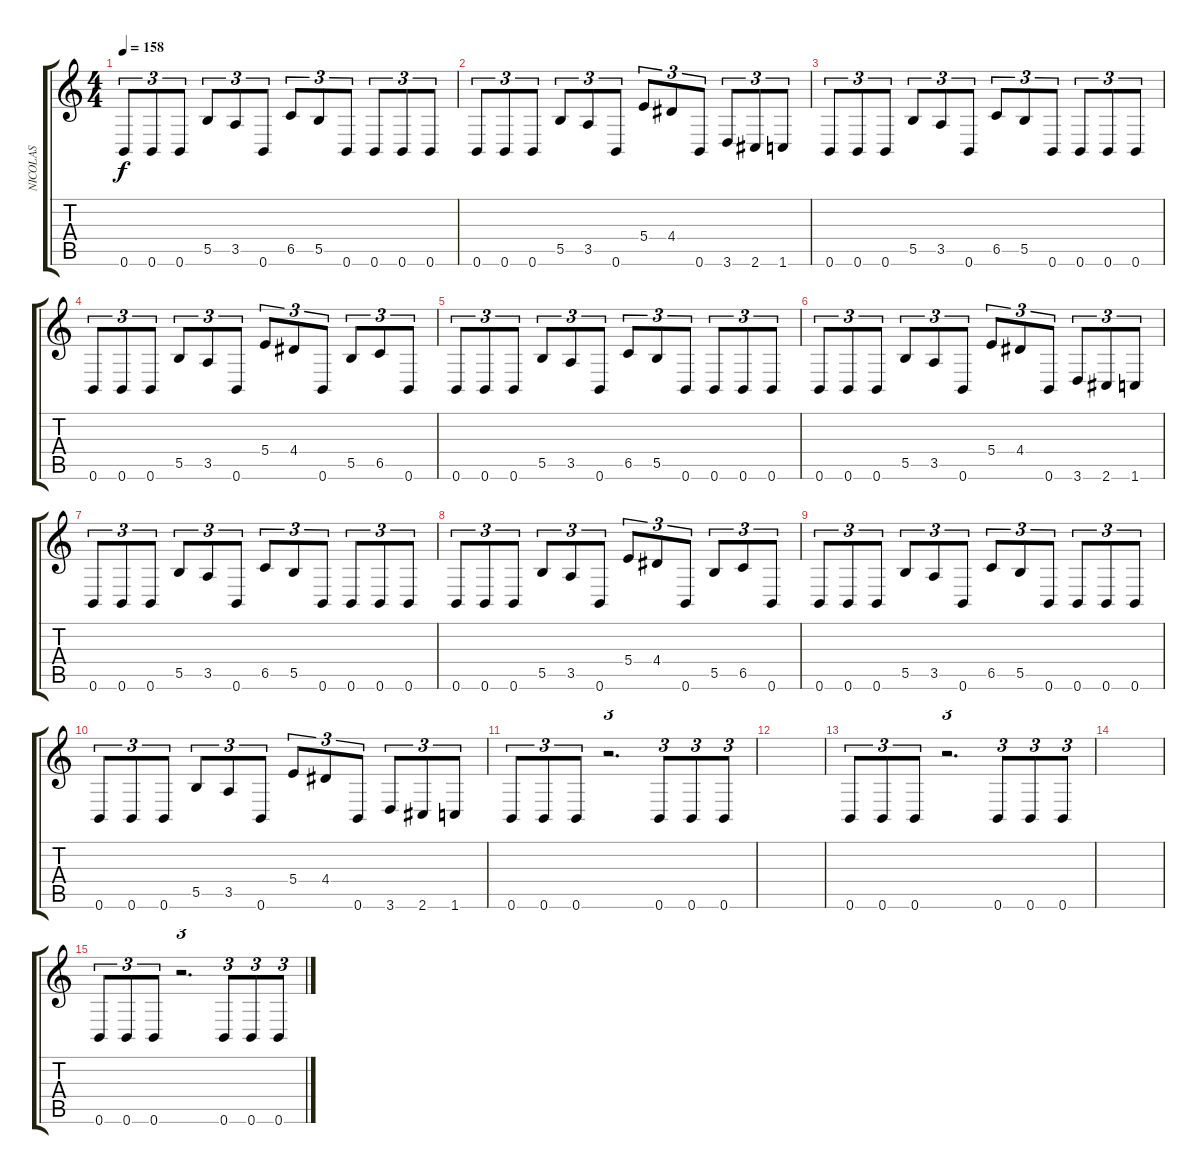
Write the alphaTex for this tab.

\track ("NICOLAS" "NICOLAS") {instrument overdrivenguitar}
\staff {score tabs}
\tuning (Db4 Ab3 E3 B2 Gb2 B1) {hide}
\ts (4 4)
\tempo 158
\clef g2
\ks c
0.6.8{tu (3 2) dy f} 0.6.8{tu (3 2)} 0.6.8{tu (3 2)} 5.5.8{tu (3 2)} 3.5.8{tu (3 2)} 0.6.8{tu (3 2)} 6.5.8{tu (3 2)} 5.5.8{tu (3 2)} 0.6.8{tu (3 2)} 0.6.8{tu (3 2)} 0.6.8{tu (3 2)} 0.6.8{tu (3 2)} |
0.6.8{tu (3 2)} 0.6.8{tu (3 2)} 0.6.8{tu (3 2)} 5.5.8{tu (3 2)} 3.5.8{tu (3 2)} 0.6.8{tu (3 2)} 5.4.8{tu (3 2)} 4.4.8{tu (3 2)} 0.6.8{tu (3 2)} 3.6.8{tu (3 2)} 2.6.8{tu (3 2)} 1.6.8{tu (3 2)} |
0.6.8{tu (3 2)} 0.6.8{tu (3 2)} 0.6.8{tu (3 2)} 5.5.8{tu (3 2)} 3.5.8{tu (3 2)} 0.6.8{tu (3 2)} 6.5.8{tu (3 2)} 5.5.8{tu (3 2)} 0.6.8{tu (3 2)} 0.6.8{tu (3 2)} 0.6.8{tu (3 2)} 0.6.8{tu (3 2)} |
0.6.8{tu (3 2)} 0.6.8{tu (3 2)} 0.6.8{tu (3 2)} 5.5.8{tu (3 2)} 3.5.8{tu (3 2)} 0.6.8{tu (3 2)} 5.4.8{tu (3 2)} 4.4.8{tu (3 2)} 0.6.8{tu (3 2)} 5.5.8{tu (3 2)} 6.5.8{tu (3 2)} 0.6.8{tu (3 2)} |
0.6.8{tu (3 2)} 0.6.8{tu (3 2)} 0.6.8{tu (3 2)} 5.5.8{tu (3 2)} 3.5.8{tu (3 2)} 0.6.8{tu (3 2)} 6.5.8{tu (3 2)} 5.5.8{tu (3 2)} 0.6.8{tu (3 2)} 0.6.8{tu (3 2)} 0.6.8{tu (3 2)} 0.6.8{tu (3 2)} |
0.6.8{tu (3 2)} 0.6.8{tu (3 2)} 0.6.8{tu (3 2)} 5.5.8{tu (3 2)} 3.5.8{tu (3 2)} 0.6.8{tu (3 2)} 5.4.8{tu (3 2)} 4.4.8{tu (3 2)} 0.6.8{tu (3 2)} 3.6.8{tu (3 2)} 2.6.8{tu (3 2)} 1.6.8{tu (3 2)} |
0.6.8{tu (3 2)} 0.6.8{tu (3 2)} 0.6.8{tu (3 2)} 5.5.8{tu (3 2)} 3.5.8{tu (3 2)} 0.6.8{tu (3 2)} 6.5.8{tu (3 2)} 5.5.8{tu (3 2)} 0.6.8{tu (3 2)} 0.6.8{tu (3 2)} 0.6.8{tu (3 2)} 0.6.8{tu (3 2)} |
0.6.8{tu (3 2)} 0.6.8{tu (3 2)} 0.6.8{tu (3 2)} 5.5.8{tu (3 2)} 3.5.8{tu (3 2)} 0.6.8{tu (3 2)} 5.4.8{tu (3 2)} 4.4.8{tu (3 2)} 0.6.8{tu (3 2)} 5.5.8{tu (3 2)} 6.5.8{tu (3 2)} 0.6.8{tu (3 2)} |
0.6.8{tu (3 2)} 0.6.8{tu (3 2)} 0.6.8{tu (3 2)} 5.5.8{tu (3 2)} 3.5.8{tu (3 2)} 0.6.8{tu (3 2)} 6.5.8{tu (3 2)} 5.5.8{tu (3 2)} 0.6.8{tu (3 2)} 0.6.8{tu (3 2)} 0.6.8{tu (3 2)} 0.6.8{tu (3 2)} |
0.6.8{tu (3 2)} 0.6.8{tu (3 2)} 0.6.8{tu (3 2)} 5.5.8{tu (3 2)} 3.5.8{tu (3 2)} 0.6.8{tu (3 2)} 5.4.8{tu (3 2)} 4.4.8{tu (3 2)} 0.6.8{tu (3 2)} 3.6.8{tu (3 2)} 2.6.8{tu (3 2)} 1.6.8{tu (3 2)} |
0.6.8{tu (3 2)} 0.6.8{tu (3 2)} 0.6.8{tu (3 2)} r.2{d tu (3 2)} 0.6.8{tu (3 2)} 0.6.8{tu (3 2)} 0.6.8{tu (3 2)} |
|
0.6.8{tu (3 2)} 0.6.8{tu (3 2)} 0.6.8{tu (3 2)} r.2{d tu (3 2)} 0.6.8{tu (3 2)} 0.6.8{tu (3 2)} 0.6.8{tu (3 2)} |
|
0.6.8{tu (3 2)} 0.6.8{tu (3 2)} 0.6.8{tu (3 2)} r.2{d tu (3 2)} 0.6.8{tu (3 2)} 0.6.8{tu (3 2)} 0.6.8{tu (3 2)}
